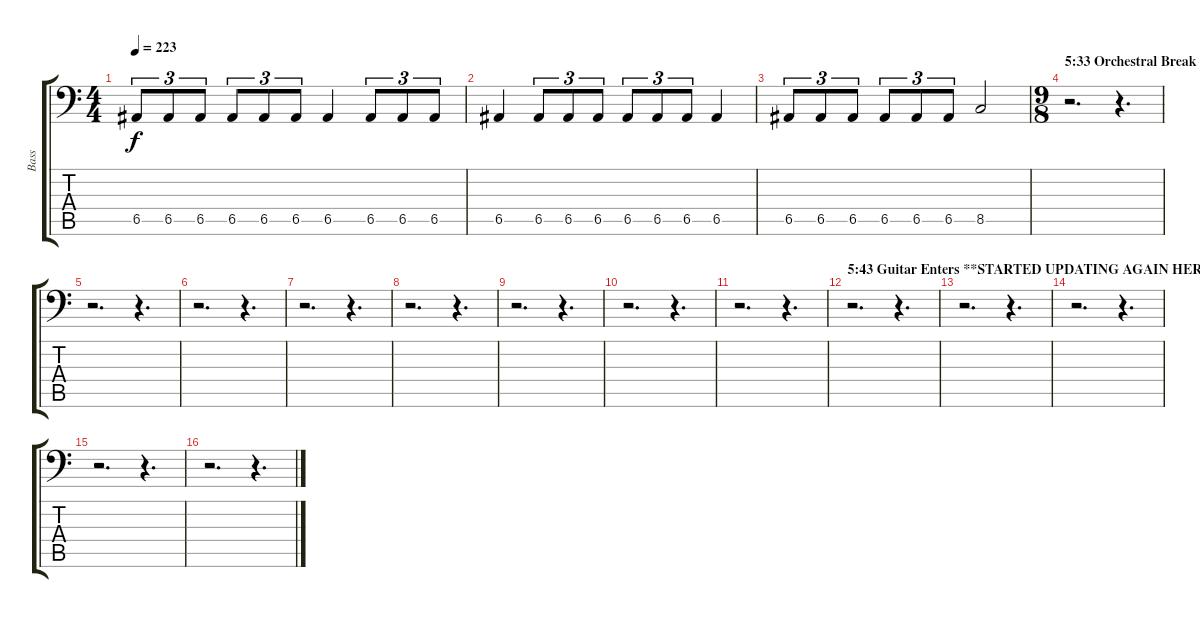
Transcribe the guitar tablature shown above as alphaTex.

\track ("Bass" "Bass") {instrument electricbasspick}
\staff {score tabs}
\tuning (B2 G2 D2 A1 E1 B0) {hide}
\ts (4 4)
\tempo 223
\clef f4
\ks c
6.5.8{tu (3 2) dy f} 6.5.8{tu (3 2)} 6.5.8{tu (3 2)} 6.5.8{tu (3 2)} 6.5.8{tu (3 2)} 6.5.8{tu (3 2)} 6.5.4 6.5.8{tu (3 2)} 6.5.8{tu (3 2)} 6.5.8{tu (3 2)} |
6.5.4 6.5.8{tu (3 2)} 6.5.8{tu (3 2)} 6.5.8{tu (3 2)} 6.5.8{tu (3 2)} 6.5.8{tu (3 2)} 6.5.8{tu (3 2)} 6.5.4 |
6.5.8{tu (3 2)} 6.5.8{tu (3 2)} 6.5.8{tu (3 2)} 6.5.8{tu (3 2)} 6.5.8{tu (3 2)} 6.5.8{tu (3 2)} 8.5.2 |
\ts (9 8)
\section ("" "5:33 Orchestral Break")
r.2{d} r.4{d} |
r.2{d} r.4{d} |
r.2{d} r.4{d} |
r.2{d} r.4{d} |
r.2{d} r.4{d} |
r.2{d} r.4{d} |
r.2{d} r.4{d} |
r.2{d} r.4{d} |
\section ("" "5:43 Guitar Enters **STARTED UPDATING AGAIN HERE**")
r.2{d} r.4{d} |
r.2{d} r.4{d} |
r.2{d} r.4{d} |
r.2{d} r.4{d} |
r.2{d} r.4{d}
